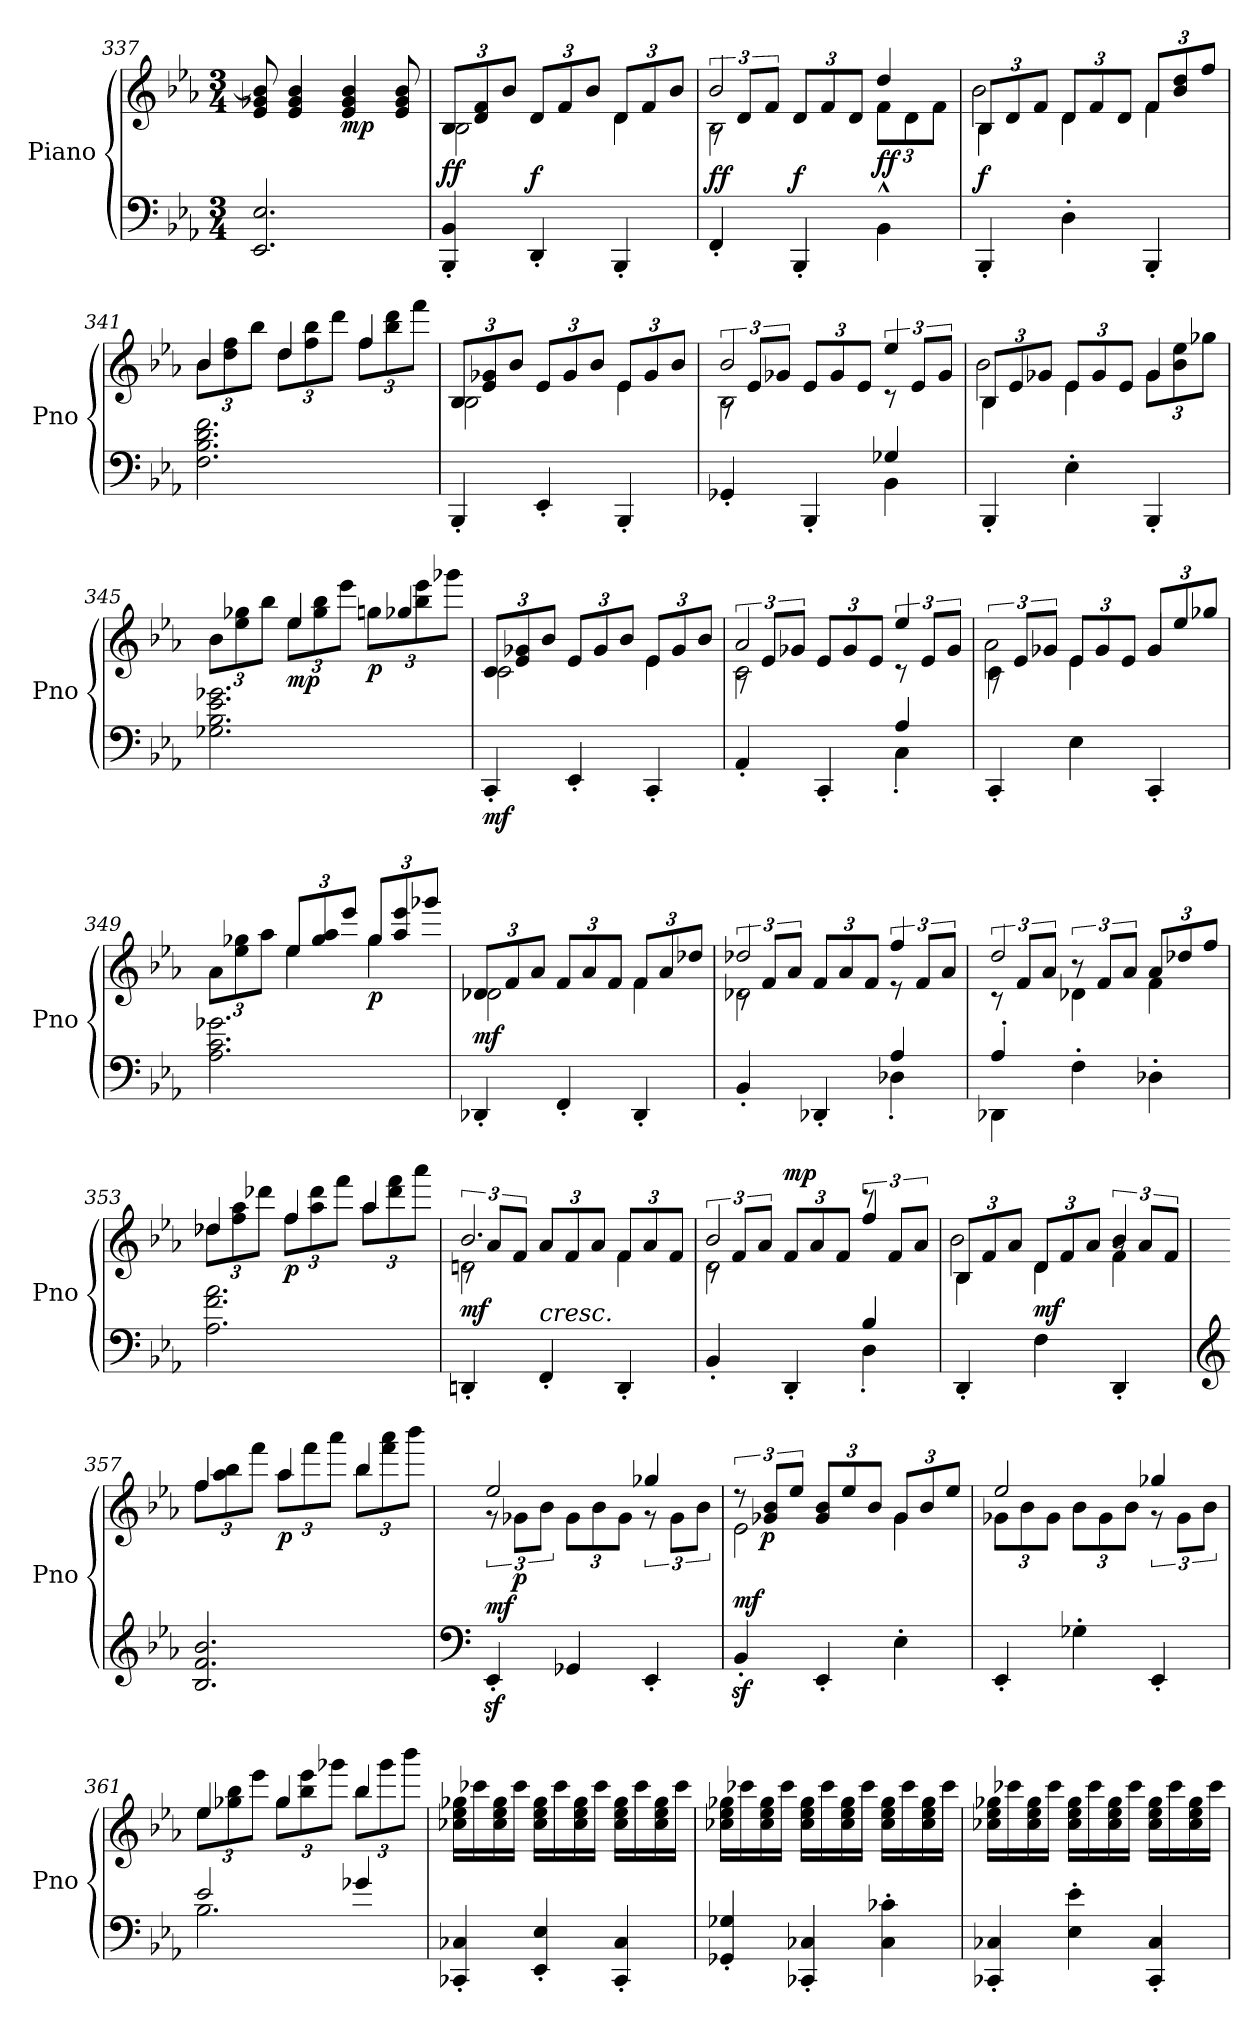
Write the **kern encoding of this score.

**kern	**kern	**dynam
*part1	*part1	*part1
*staff2	*staff1	*staff1/2
*I"Piano	*	*
*I'Pno	*	*
!!LO:LB:g=z
*clefF4	*clefG2	*
*k[b-e-a-]	*k[b-e-a-]	*
*M3/4	*M3/4	*
=337	=337	=337
2.EE-/ 2.E-/	8e-/ 8g-X/ 8b-/]	.
.	4e-/ 4g-/ 4b-/	.
!	!	!LO:DY:b
.	4e-/ 4g-/ 4b-/	mp
.	8e-/ 8g-/ 8b-/	.
=338	=338	=338
*	*Xbrackettup	*
*	*^	*
!	!	!	!LO:DY:a=2
4BBB-/' 4BB-/'	12B-/L	2B-\	ff
.	12d/ 12f/	.	.
.	12b-/J	.	.
!	!	!	!LO:DY:a=2
4DD'/	12d/L	.	f
.	12f/	.	.
.	12b-/J	.	.
4BBB-'/	12d/L	4d\	.
.	12f/	.	.
.	12b-/J	.	.
*	*v	*v	*
=339	=339	=339
*	*brackettup	*
*	*^	*
*	*	*^	*
!	!	!	!	!LO:DY:a=2
4FF'/	12rA	2B-\	2b-/	ff
.	12d/L	.	.	.
.	12f/J	.	.	.
*	*Xbrackettup	*	*	*
!	!	!	!	!LO:DY:a=2
4BBB-'/	12d/L	.	.	f
.	12f/	.	.	.
.	12d/J	.	.	.
!	!	!	!	!LO:DY:a=2
4BB-^^\	12f\L	4dd/	4ryy	ff
.	12d\	.	.	.
.	12f\J	.	.	.
=340	=340	=340	=340	=340
!	!	!	!	!LO:DY:a=2
4BBB-'/	12B-/L	4B-\	2b-\	f
.	12d/	.	.	.
.	12f/J	.	.	.
4D'\	12d/L	4d\	.	.
.	12f/	.	.	.
.	12d/J	.	.	.
4BBB-'/	12f/L	4f\	4ryy	.
.	12b-/ 12dd/	.	.	.
.	12ff/J	.	.	.
*	*	*v	*v	*
=341	=341	=341	=341
2.F\ 2.B-\ 2.d\ 2.f\	4b-/	12b-\L	.
.	.	12dd\ 12ff\	.
.	.	12bb-\J	.
.	4dd/	12dd\L	.
.	.	12ff\ 12bb-\	.
.	.	12ddd\J	.
.	4ff/	12ff\L	.
.	.	12bb-\ 12ddd\	.
.	.	12fff\J	.
!!LO:PB:g=z	!!
=342	=342	=342	=342
!	!	!	!LO:DY:a=2
!	!	!	!LO:DY:n=1:b
4BBB-'/	12B-/L	2B-\	mf p
.	12e-/ 12g-X/	.	.
.	12b-/J	.	.
4EE-'/	12e-/L	.	.
.	12g-/	.	.
.	12b-/J	.	.
4BBB-'/	12e-/L	4e-\	.
.	12g-/	.	.
.	12b-/J	.	.
*	*v	*v	*
=343	=343	=343
*^	*	*
*	*	*brackettup	*
*	*	*^	*
*	*	*	*^	*
4GG-X'/	2ryy	12rA	2B-\	2b-/	.
.	.	12e-/L	.	.	.
.	.	12g-X/J	.	.	.
*	*	*Xbrackettup	*	*	*
4BBB-'/	.	12e-/L	.	.	.
.	.	12g-/	.	.	.
.	.	12e-/J	.	.	.
*	*	*brackettup	*	*	*
4G-X/	4BB-\	12rc	4ee-/	4ryy	.
.	.	12e-/L	.	.	.
.	.	12g-/J	.	.	.
*v	*v	*	*	*	*
=344	=344	=344	=344	=344
*	*Xbrackettup	*	*	*
4BBB-'/	12B-/L	4B-\	2b-\	.
.	12e-/	.	.	.
.	12g-X/J	.	.	.
4E-'\	12e-/L	4e-\	.	.
.	12g-/	.	.	.
.	12e-/J	.	.	.
4BBB-'/	12g-\L	4g-/	4ryy	.
.	12b-\ 12ee-\	.	.	.
.	12gg-X\J	.	.	.
*	*	*v	*v	*
=345	=345	=345	=345
!	!	!	!LO:DY:b=2
!	!	!	!LO:DY:n=1:b
2.G-X\ 2.B-\ 2.e-\ 2.g-X\	12b-\L	4ryy	f sf
.	12ee-\ 12gg-X\	.	.
.	12bb-\J	.	.
!	!	!	!LO:DY:n=2:b
.	12ee-\L	4ee-/	mp
.	12gg-\ 12bb-\	.	.
.	12eee-\J	.	.
!	!	!	!LO:DY:n=3:b
.	12ggn\L	4gg-X/	p
.	12bb-\ 12eee-\	.	.
.	12ggg-X\J	.	.
!!LO:LB:g=z	!!
=346	=346	=346	=346
!	!	!	!LO:DY:b=2
4CC'/	12c/L	2c\	mf
.	12e-/ 12g-X/	.	.
.	12b-/J	.	.
4EE-'/	12e-/L	.	.
.	12g-/	.	.
.	12b-/J	.	.
4CC'/	12e-/L	4e-\	.
.	12g-/	.	.
.	12b-/J	.	.
*	*v	*v	*
=347	=347	=347
*^	*	*
*	*	*brackettup	*
*	*	*^	*
*	*	*	*^	*
4AA-'/	2ryy	12rA	2c\	2a-/	.
.	.	12e-/L	.	.	.
.	.	12g-X/J	.	.	.
*	*	*Xbrackettup	*	*	*
4CC'/	.	12e-/L	.	.	.
.	.	12g-/	.	.	.
.	.	12e-/J	.	.	.
*	*	*brackettup	*	*	*
4A-/	4C'\	12rc	4ee-/	4ryy	.
.	.	12e-/L	.	.	.
.	.	12g-/J	.	.	.
*v	*v	*	*	*	*
=348	=348	=348	=348	=348
4CC'/	12rA	4c\	2a-\	.
.	12e-/L	.	.	.
.	12g-X/J	.	.	.
*	*Xbrackettup	*	*	*
4E-\	12e-/L	4e-\	.	.
.	12g-/	.	.	.
.	12e-/J	.	.	.
4CC'/	12g-/L	4g-/	4ryy	.
.	12ee-/	.	.	.
.	12gg-X/J	.	.	.
*	*	*v	*v	*
=349	=349	=349	=349
!	!	!	!LO:DY:b=2
!	!	!	!LO:DY:n=1:b
2.A-\ 2.c\ 2.g-X\	12a-\L	4ryy	f sf
.	12ee-\ 12gg-X\	.	.
.	12aa-\J	.	.
.	12ee-/L	4ee-\	.
.	12gg-/ 12aa-/	.	.
.	12eee-/J	.	.
!	!	!	!LO:DY:n=2:b
.	12gg-/L	4gg-\	p
.	12aa-/ 12eee-/	.	.
.	12ggg-X/J	.	.
!!LO:LB:g=z	!!
=350	=350	=350	=350
!	!	!	!LO:DY:a=2
4DD-X'/	12d-X/L	2d-\	mf
.	12f/	.	.
.	12a-/J	.	.
4FF'/	12f/L	.	.
.	12a-/	.	.
.	12f/J	.	.
4DD-'/	12f/L	4f\	.
.	12a-/	.	.
.	12dd-X/J	.	.
*	*v	*v	*
=351	=351	=351
*^	*	*
*	*	*brackettup	*
*	*	*^	*
*	*	*	*^	*
4BB-'/	2ryy	12rc	2d-X\	2dd-X/	.
.	.	12f/L	.	.	.
.	.	12a-/J	.	.	.
*	*	*Xbrackettup	*	*	*
4DD-X'/	.	12f/L	.	.	.
.	.	12a-/	.	.	.
.	.	12f/J	.	.	.
*	*	*brackettup	*	*	*
4A-/	4D-X'\	12re	4ryy	4ff/	.
.	.	12f/L	.	.	.
.	.	12a-/J	.	.	.
=352	=352	=352	=352	=352	=352
4A-'/	4DD-X\	12rc	4ryy	2dd/	.
.	.	12f/L	.	.	.
.	.	12a-/J	.	.	.
4F'\	2ryy	12r	4d-X\	.	.
.	.	12f/L	.	.	.
.	.	12a-/J	.	.	.
*	*	*Xbrackettup	*	*	*
4D-X'\	.	12a-/L	4f\	4ryy	.
.	.	12dd-X/	.	.	.
.	.	12ff/J	.	.	.
*v	*v	*	*	*	*
*	*	*v	*v	*
=353	=353	=353	=353
!	!	!	!LO:DY:a=2
!	!	!	!LO:DY:n=1:b
2.A-\ 2.f\ 2.a-\	4dd-X/	12dd-\L	f sf
.	.	12ff\ 12aa-\	.
.	.	12ddd-X\J	.
!	!	!	!LO:DY:n=2:b
.	4ff/	12ff\L	p
.	.	12aa-\ 12ddd-\	.
.	.	12fff\J	.
.	4aa-/	12aa-\L	.
.	.	12ddd-\ 12fff\	.
.	.	12aaa-\J	.
*	*v	*v	*
!!LO:LB:g=z
=354	=354	=354
*	*brackettup	*
*	*^	*
*	*	*^	*
!	!	!	!	!LO:DY:a=2
4DDn'/	12rc	2dn\	2.b-/	mf
.	12a-/L	.	.	.
.	12f/J	.	.	.
*	*Xbrackettup	*	*	*
!LO:TX:a:i:t=cresc.	!	!	!	!
4FF'/	12a-/L	.	.	.
.	12f/	.	.	.
.	12a-/J	.	.	.
4DD'/	12f/L	4f\	.	.
.	12a-/	.	.	.
.	12f/J	.	.	.
=355	=355	=355	=355	=355
*^	*	*	*	*
*	*	*brackettup	*	*	*
4BB-'/	2ryy	12rc	2d\	2b-/	.
.	.	12f/L	.	.	.
.	.	12a-/J	.	.	.
*	*	*Xbrackettup	*	*	*
!	!	!	!	!	!LO:DY:a
4DD'/	.	12f/L	.	.	mp
.	.	12a-/	.	.	.
.	.	12f/J	.	.	.
*	*	*brackettup	*	*	*
4B-/	4D'\	12r	4ryy	4ff/	.
.	.	12f/L	.	.	.
.	.	12a-/J	.	.	.
*v	*v	*	*	*	*
=356	=356	=356	=356	=356
*	*Xbrackettup	*	*	*
4DD'/	12B-/L	4B-\	2b-\	.
.	12f/	.	.	.
.	12a-/J	.	.	.
!	!	!	!	!LO:DY:b
4F\	12d/L	4d\	.	mf
.	12f/	.	.	.
.	12a-/J	.	.	.
*	*brackettup	*	*	*
4DD'/	12rg	4f\	4b-/	.
.	12a-/L	.	.	.
.	12f/J	.	.	.
*	*v	*v	*v	*
=357	=357	=357
*clefG2	*	*
*	*^	*
*	*	*Xbrackettup	*
!	!	!	!LO:DY:b
!	!	!	!LO:DY:n=1:b
2.B-/ 2.f/ 2.b-/	4ff/	12ff\L	f sf
.	.	12aa-\ 12bb-\	.
.	.	12fff\J	.
!	!	!	!LO:DY:n=2:b
.	4aa-/	12aa-\L	p
.	.	12fff\	.
.	.	12aaa-\J	.
.	4bb-/	12bb-\L	.
.	.	12fff\ 12aaa-\	.
.	.	12bbb-\J	.
!!LO:LB:g=z	!!
=358	=358	=358	=358
*clefF4	*	*	*
*	*	*brackettup	*
!	!	!	!LO:DY:a=2
4EE-z>'/	2ee-/	12r	mf
!	!	!	!LO:DY:b
.	.	12g-X\L	p
.	.	12b-\J	.
*	*	*Xbrackettup	*
4GG-X/	.	12g-\L	.
.	.	12b-\	.
.	.	12g-\J	.
*	*	*brackettup	*
4EE-'/	4gg-X/	12r	.
.	.	12g-\L	.
.	.	12b-\J	.
=359	=359	=359	=359
!	!	!	!LO:DY:a=2
4BB-z>'/	12r	2e-\	mf
!	!	!	!LO:DY:b
.	12g-X/ 12b-/L	.	p
.	12ee-/J	.	.
*	*Xbrackettup	*	*
4EE-'/	12g-/ 12b-/L	.	.
.	12ee-/	.	.
.	12b-/J	.	.
4E-'\	12g-/L	4g-\	.
.	12b-/	.	.
.	12ee-/J	.	.
=360	=360	=360	=360
4EE-'/	2ee-/	12g-X\L	.
.	.	12b-\	.
.	.	12g-\J	.
4G-X'\	.	12b-\L	.
.	.	12g-\	.
.	.	12b-\J	.
*	*	*brackettup	*
4EE-'/	4gg-X/	12r	.
.	.	12g-\L	.
.	.	12b-\J	.
=361	=361	=361	=361
*^	*	*	*
*	*	*	*Xbrackettup	*
2e-/	2.B-\	4ee-/	12ee-\L	.
.	.	.	12gg-X\ 12bb-\	.
.	.	.	12eee-\J	.
.	.	4gg-/	12gg-\L	.
.	.	.	12bb-\ 12eee-\	.
.	.	.	12ggg-X\J	.
4g-X/	.	4bb-/	12bb-\L	.
.	.	.	12ggg-\	.
.	.	.	12bbb-\J	.
*v	*v	*	*	*
=362	=362	=362	=362
!	!	!	!LO:DY:a=2
!	!	!	!LO:DY:n=1:a
*	*v	*v	*
4CC-X/' 4C-X/'	16cc-X!\ 16ee-!\ 16gg-X!\LL	ff mp
.	16ccc-X!\	.
.	16cc-!\ 16ee-!\ 16gg-!\	.
.	16ccc-!\JJ	.
4EE-/' 4E-/'	16cc-!\ 16ee-!\ 16gg-!\LL	.
.	16ccc-!\	.
.	16cc-!\ 16ee-!\ 16gg-!\	.
.	16ccc-!\JJ	.
4CC-/' 4C-/'	16cc-!\ 16ee-!\ 16gg-!\LL	.
.	16ccc-!\	.
.	16cc-!\ 16ee-!\ 16gg-!\	.
.	16ccc-!\JJ	.
!!LO:LB:g=z
=363	=363	=363
4GG-X/' 4G-X/'	16cc-X!\ 16ee-!\ 16gg-X!\LL	.
.	16ccc-X!\	.
.	16cc-!\ 16ee-!\ 16gg-!\	.
.	16ccc-!\JJ	.
4CC-X/' 4C-X/'	16cc-!\ 16ee-!\ 16gg-!\LL	.
.	16ccc-!\	.
.	16cc-!\ 16ee-!\ 16gg-!\	.
.	16ccc-!\JJ	.
4C-\' 4c-X\'	16cc-!\ 16ee-!\ 16gg-!\LL	.
.	16ccc-!\	.
.	16cc-!\ 16ee-!\ 16gg-!\	.
.	16ccc-!\JJ	.
=364	=364	=364
4CC-X/' 4C-X/'	16cc-X!\ 16ee-!\ 16gg-X!\LL	.
.	16ccc-X!\	.
.	16cc-!\ 16ee-!\ 16gg-!\	.
.	16ccc-!\JJ	.
4E-\' 4e-\'	16cc-!\ 16ee-!\ 16gg-!\LL	.
.	16ccc-!\	.
.	16cc-!\ 16ee-!\ 16gg-!\	.
.	16ccc-!\JJ	.
4CC-/' 4C-/'	16cc-!\ 16ee-!\ 16gg-!\LL	.
.	16ccc-!\	.
.	16cc-!\ 16ee-!\ 16gg-!\	.
.	16ccc-!\JJ	.
=	=	=
*-	*-	*-
